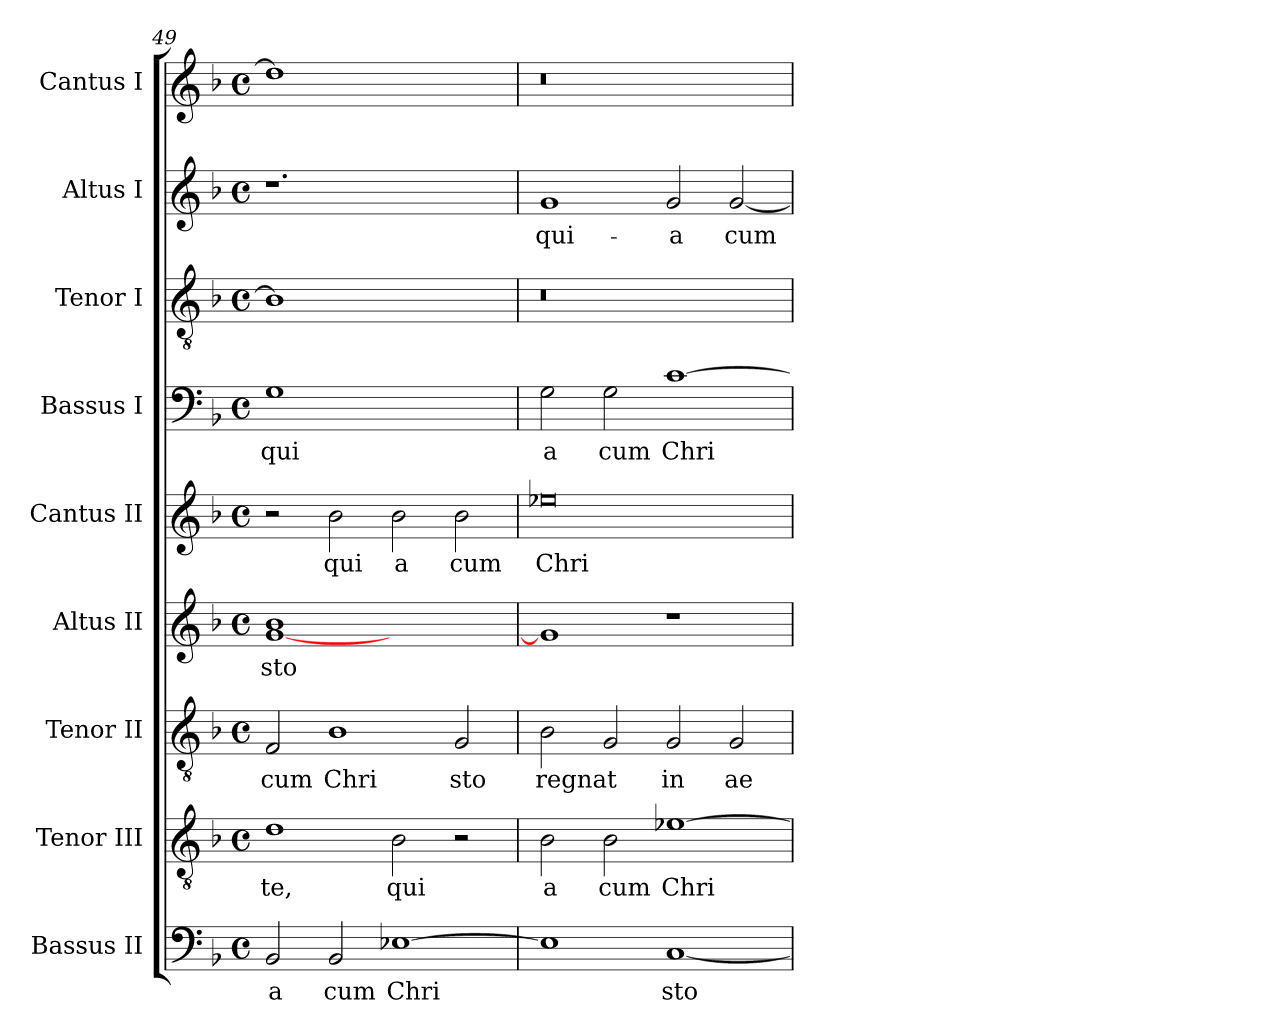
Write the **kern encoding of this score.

**kern	**text	**kern	**text	**kern	**text	**kern	**text	**kern	**text	**kern	**text	**kern	**kern	**text	**kern
*part9	*part9	*part8	*part8	*part7	*part7	*part6	*part6	*part5	*part5	*part4	*part4	*part3	*part2	*part2	*part1
*staff9	*staff9	*staff8	*staff8	*staff7	*staff7	*staff6	*staff6	*staff5	*staff5	*staff4	*staff4	*staff3	*staff2	*staff2	*staff1
*I"Bassus II	*	*I"Tenor III	*	*I"Tenor II	*	*I"Altus II	*	*I"Cantus II	*	*I"Bassus I	*	*I"Tenor I	*I"Altus I	*	*I"Cantus I
*clefF4	*	*clefGv2	*	*clefGv2	*	*clefG2	*	*clefG2	*	*clefF4	*	*clefGv2	*clefG2	*	*clefG2
*k[b-]	*	*k[b-]	*	*k[b-]	*	*k[b-]	*	*k[b-]	*	*k[b-]	*	*k[b-]	*k[b-]	*	*k[b-]
*F:	*	*F:	*	*F:	*	*F:	*	*F:	*	*F:	*	*F:	*F:	*	*F:
*M4/4	*	*M4/4	*	*M4/4	*	*M4/4	*	*M4/4	*	*M4/4	*	*M4/4	*M4/4	*	*M4/4
*met(c)	*	*met(c)	*	*met(c)	*	*met(c)	*	*met(c)	*	*met(c)	*	*met(c)	*met(c)	*	*met(c)
=49	=49	=49	=49	=49	=49	=49	=49	=49	=49	=49	=49	=49	=49	=49	=49
!	!LO:LY:b:cj	!	!LO:LY:b:cj	!	!LO:LY:b:cj	!	!LO:LY:b:cj	!	!	!	!LO:LY:b:cj	!	!	!	!
2BB-/	a	1d	te,	2F/	cum	1b- [<1g	sto	2r	.	1G	qui	1B-]	1.r	.	1dd]
!	!LO:LY:b:cj	!	!	!	!LO:LY:b:cj	!	!	!	!LO:LY:b:cj	!	!	!	!	!	!
2BB-/	cum	.	.	1B-	Chri	.	.	2b-\	qui	.	.	.	.	.	.
!	!LO:LY:b	!	!LO:LY:b:cj	!	!	!	!	!	!LO:LY:b:cj	!	!	!	!	!	!
[>1E-X	Chri	2B-\	qui	.	.	1ryy	.	2b-\	a	1ryy	.	1ryy	.	.	1ryy
!	!	!	!	!	!LO:LY:b:cj	!	!	!	!LO:LY:b:cj	!	!	!	!	!	!
.	.	2r	.	2G/	sto	.	.	2b-\	cum	.	.	.	2ryy	.	.
=50	=50	=50	=50	=50	=50	=50	=50	=50	=50	=50	=50	=50	=50	=50	=50
!	!	!	!LO:LY:b:cj	!	!LO:LY:b	!	!	!	!LO:LY:b:cj	!	!LO:LY:b:cj	!	!	!LO:LY:b:cj	!
1E-]	.	2B-\	a	2B-\	regnat	1g]	.	0ee-X	Chri	2G\	a	0r	1g	qui-	0r
!	!	!	!LO:LY:b:cj	!	!	!	!	!	!	!	!LO:LY:b:cj	!	!	!	!
.	.	2B-\	cum	2G/	.	.	.	.	.	2G\	cum	.	.	.	.
!	!LO:LY:b:cj	!	!LO:LY:b	!	!LO:LY:b:cj	!	!	!	!	!	!LO:LY:b	!	!	!LO:LY:b:cj	!
[>1C	sto	[>1e-X	Chri	2G/	in	1r	.	.	.	[>1c	Chri	.	2g/	-a	.
!	!	!	!	!	!LO:LY:b:cj	!	!	!	!	!	!	!	!	!LO:LY:b	!
.	.	.	.	2G/	ae	.	.	.	.	.	.	.	[>2g/	cum	.
=	=	=	=	=	=	=	=	=	=	=	=	=	=	=	=
*-	*-	*-	*-	*-	*-	*-	*-	*-	*-	*-	*-	*-	*-	*-	*-
